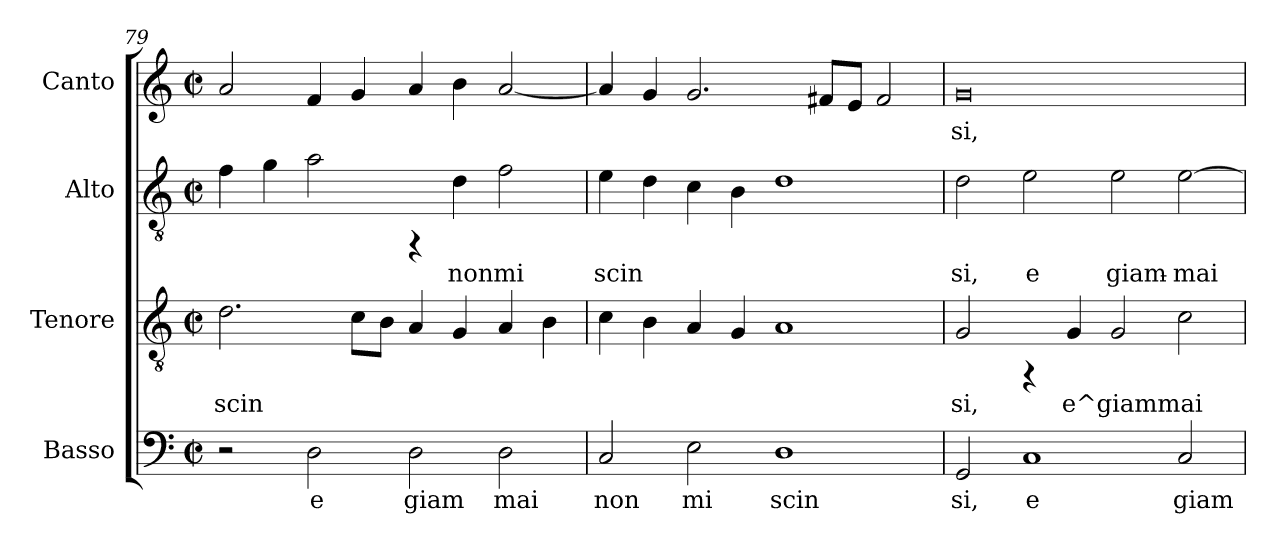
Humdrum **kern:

**kern	**text	**kern	**text	**kern	**text	**kern	**text
*part4	*part4	*part3	*part3	*part2	*part2	*part1	*part1
*staff4	*staff4	*staff3	*staff3	*staff2	*staff2	*staff1	*staff1
*I"Basso	*	*I"Tenore	*	*I"Alto	*	*I"Canto	*
!!LO:PB:g=z
*clefF4	*	*clefGv2	*	*clefGv2	*	*clefG2	*
*k[]	*	*k[]	*	*k[]	*	*k[]	*
*C:	*	*C:	*	*C:	*	*C:	*
*M2/2	*	*M2/2	*	*M2/2	*	*M2/2	*
*met(c|)	*	*met(c|)	*	*met(c|)	*	*met(c|)	*
=79	=79	=79	=79	=79	=79	=79	=79
!	!	!	!LO:LY:b:cj	!	!LO:LY:b:cj	!	!LO:LY:b:cj
2r	.	2.d\	scin-	4f\	.	2a/	.
!	!	!	!	!	!LO:LY:b:cj	!	!
.	.	.	.	4g\	.	.	.
!	!LO:LY:b:cj	!	!	!	!LO:LY:b:cj	!	!LO:LY:b:cj
2D\	e	.	.	2a\	.	4f/	.
!	!	!	!LO:LY:b:cj	!	!	!	!LO:LY:b:cj
.	.	8c\L	--	.	.	4g/	.
!	!	!	!LO:LY:b:cj	!	!	!	!
.	.	8B\J	--	.	.	.	.
!	!LO:LY:b:cj	!	!LO:LY:b:cj	!	!	!	!LO:LY:b:cj
2D\	giam	4A/	--	4rFF	.	4a/	.
!	!	!	!LO:LY:b:cj	!	!LO:LY:b:cj	!	!LO:LY:b:cj
.	.	4G/	--	4d\	non	4b\	.
!	!LO:LY:b:cj	!	!LO:LY:b:cj	!	!LO:LY:b:cj	!	!LO:LY:b:cj
2D\	mai	4A/	--	2f\	mi	[<2a/	.
!	!	!	!LO:LY:b:cj	!	!	!	!
.	.	4B\	--	.	.	.	.
=80	=80	=80	=80	=80	=80	=80	=80
!	!LO:LY:b:cj	!	!LO:LY:b:cj	!	!LO:LY:b:cj	!	!LO:LY:b:cj
2C/	non	4c\	--	4e\	scin-	4a/]	.
!	!	!	!LO:LY:b:cj	!	!LO:LY:b:cj	!	!LO:LY:b:cj
.	.	4B\	--	4d\	--	4g/	.
!	!LO:LY:b:cj	!	!LO:LY:b:cj	!	!LO:LY:b:cj	!	!LO:LY:b:cj
2E\	mi	4A/	--	4c\	--	2.g/	.
!	!	!	!LO:LY:b:cj	!	!LO:LY:b:cj	!	!
.	.	4G/	--	4B\	--	.	.
!	!LO:LY:b:cj	!	!LO:LY:b:cj	!	!LO:LY:b:cj	!	!
1D	scin	1A	--	1d	--	.	.
!	!	!	!	!	!	!	!LO:LY:b:cj
.	.	.	.	.	.	8f#/L	.
!	!	!	!	!	!	!	!LO:LY:b:cj
.	.	.	.	.	.	8e/J	.
!	!	!	!	!	!	!	!LO:LY:b:cj
.	.	.	.	.	.	2f#/	.
=81	=81	=81	=81	=81	=81	=81	=81
!	!LO:LY:b:cj	!	!LO:LY:b:cj	!	!LO:LY:b:cj	!	!LO:LY:b:cj
2GG/	si,	2G/	-si,	2d\	-si,	0g	si,
!	!LO:LY:b:cj	!	!	!	!LO:LY:b:cj	!	!
1C	e	4rFF	.	2e\	e	.	.
!	!	!	!LO:LY:b:cj	!	!	!	!
.	.	4G/	e^giammai	.	.	.	.
!	!	!	!LO:LY:b:cj	!	!LO:LY:b:cj	!	!
.	.	2G/	.	2e\	giam-	.	.
!	!LO:LY:b:cj	!	!LO:LY:b:cj	!	!LO:LY:b:cj	!	!
2C/	giam	2c\	.	[>2e\	-mai	.	.
=	=	=	=	=	=	=	=
*-	*-	*-	*-	*-	*-	*-	*-
